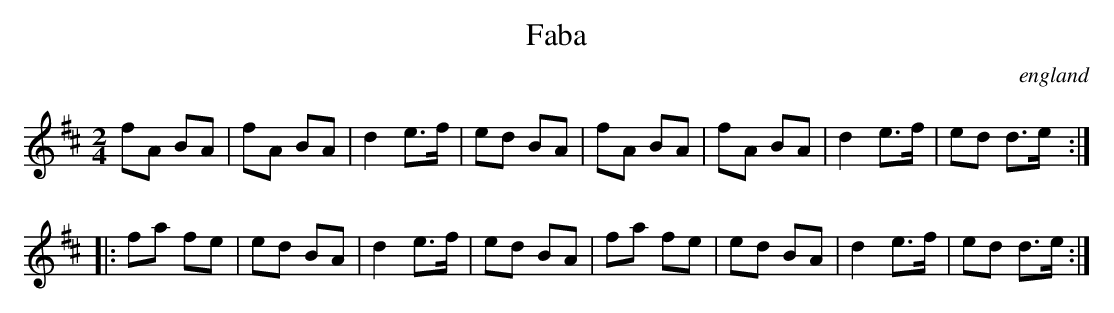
X:1
T:Faba
O:england
M:2/4
L:1/8
K:D
fA BA|fA BA|d2 e>f|ed BA|fA BA|fA BA|d2 e>f|ed d>e:|
|:fa fe|ed BA|d2 e>f|ed BA|fa fe|ed BA|d2 e>f|ed d>e:|
